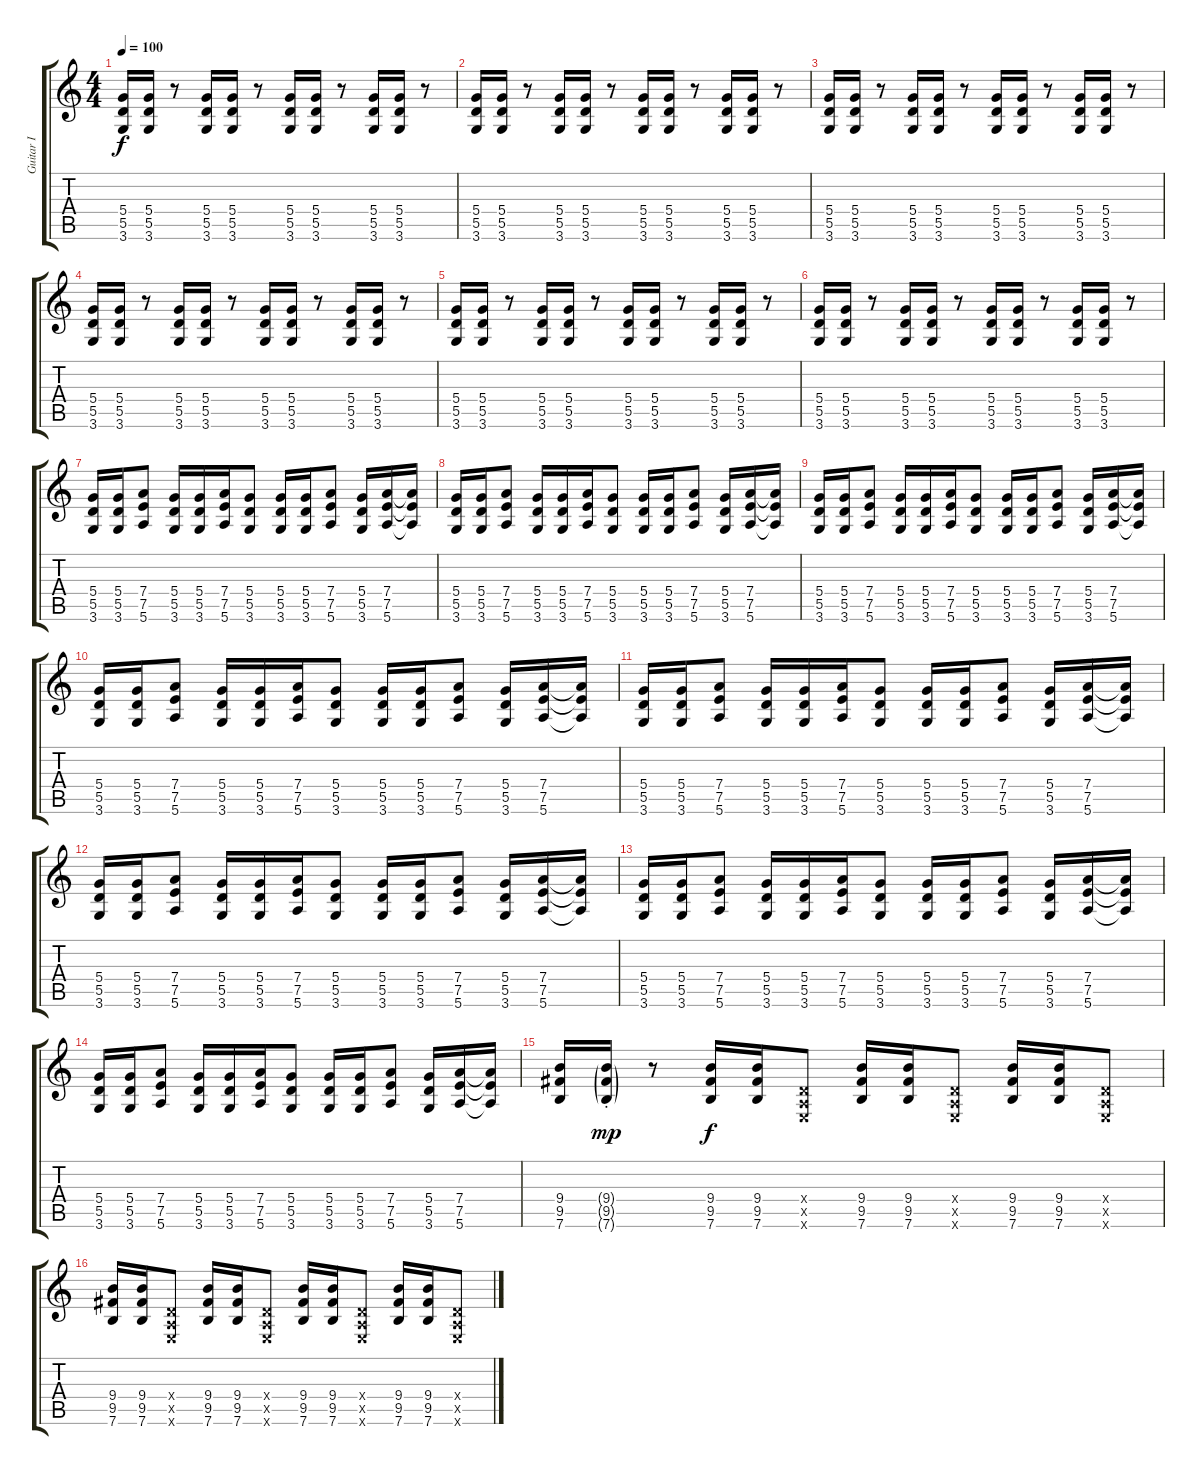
\track ("Guitar I" "Guitar I") {instrument distortionguitar}
\staff {score tabs}
\tuning (E4 B3 G3 D3 A2 E2) {hide}
\ts (4 4)
\tempo 100
\clef g2
\ks c
(5.4 5.5 3.6).16{dy f} (5.4 5.5 3.6).16 r.8 (5.4 5.5 3.6).16 (5.4 5.5 3.6).16 r.8 (5.4 5.5 3.6).16 (5.4 5.5 3.6).16 r.8 (5.4 5.5 3.6).16 (5.4 5.5 3.6).16 r.8 |
(5.4 5.5 3.6).16 (5.4 5.5 3.6).16 r.8 (5.4 5.5 3.6).16 (5.4 5.5 3.6).16 r.8 (5.4 5.5 3.6).16 (5.4 5.5 3.6).16 r.8 (5.4 5.5 3.6).16 (5.4 5.5 3.6).16 r.8 |
(5.4 5.5 3.6).16 (5.4 5.5 3.6).16 r.8 (5.4 5.5 3.6).16 (5.4 5.5 3.6).16 r.8 (5.4 5.5 3.6).16 (5.4 5.5 3.6).16 r.8 (5.4 5.5 3.6).16 (5.4 5.5 3.6).16 r.8 |
(5.4 5.5 3.6).16 (5.4 5.5 3.6).16 r.8 (5.4 5.5 3.6).16 (5.4 5.5 3.6).16 r.8 (5.4 5.5 3.6).16 (5.4 5.5 3.6).16 r.8 (5.4 5.5 3.6).16 (5.4 5.5 3.6).16 r.8 |
(5.4 5.5 3.6).16 (5.4 5.5 3.6).16 r.8 (5.4 5.5 3.6).16 (5.4 5.5 3.6).16 r.8 (5.4 5.5 3.6).16 (5.4 5.5 3.6).16 r.8 (5.4 5.5 3.6).16 (5.4 5.5 3.6).16 r.8 |
(5.4 5.5 3.6).16 (5.4 5.5 3.6).16 r.8 (5.4 5.5 3.6).16 (5.4 5.5 3.6).16 r.8 (5.4 5.5 3.6).16 (5.4 5.5 3.6).16 r.8 (5.4 5.5 3.6).16 (5.4 5.5 3.6).16 r.8 |
(5.4 5.5 3.6).16 (5.4 5.5 3.6).16 (7.4 7.5 5.6).8 (5.4 5.5 3.6).16 (5.4 5.5 3.6).16 (7.4 7.5 5.6).16 (5.4 5.5 3.6).8 (5.4 5.5 3.6).16 (5.4 5.5 3.6).16 (7.4 7.5 5.6).8 (5.4 5.5 3.6).16 (7.4 7.5 5.6).16 (7.4{t} 7.5{t} 5.6{t}).16 |
(5.4 5.5 3.6).16 (5.4 5.5 3.6).16 (7.4 7.5 5.6).8 (5.4 5.5 3.6).16 (5.4 5.5 3.6).16 (7.4 7.5 5.6).16 (5.4 5.5 3.6).8 (5.4 5.5 3.6).16 (5.4 5.5 3.6).16 (7.4 7.5 5.6).8 (5.4 5.5 3.6).16 (7.4 7.5 5.6).16 (7.4{t} 7.5{t} 5.6{t}).16 |
(5.4 5.5 3.6).16 (5.4 5.5 3.6).16 (7.4 7.5 5.6).8 (5.4 5.5 3.6).16 (5.4 5.5 3.6).16 (7.4 7.5 5.6).16 (5.4 5.5 3.6).8 (5.4 5.5 3.6).16 (5.4 5.5 3.6).16 (7.4 7.5 5.6).8 (5.4 5.5 3.6).16 (7.4 7.5 5.6).16 (7.4{t} 7.5{t} 5.6{t}).16 |
(5.4 5.5 3.6).16 (5.4 5.5 3.6).16 (7.4 7.5 5.6).8 (5.4 5.5 3.6).16 (5.4 5.5 3.6).16 (7.4 7.5 5.6).16 (5.4 5.5 3.6).8 (5.4 5.5 3.6).16 (5.4 5.5 3.6).16 (7.4 7.5 5.6).8 (5.4 5.5 3.6).16 (7.4 7.5 5.6).16 (7.4{t} 7.5{t} 5.6{t}).16 |
(5.4 5.5 3.6).16 (5.4 5.5 3.6).16 (7.4 7.5 5.6).8 (5.4 5.5 3.6).16 (5.4 5.5 3.6).16 (7.4 7.5 5.6).16 (5.4 5.5 3.6).8 (5.4 5.5 3.6).16 (5.4 5.5 3.6).16 (7.4 7.5 5.6).8 (5.4 5.5 3.6).16 (7.4 7.5 5.6).16 (7.4{t} 7.5{t} 5.6{t}).16 |
(5.4 5.5 3.6).16 (5.4 5.5 3.6).16 (7.4 7.5 5.6).8 (5.4 5.5 3.6).16 (5.4 5.5 3.6).16 (7.4 7.5 5.6).16 (5.4 5.5 3.6).8 (5.4 5.5 3.6).16 (5.4 5.5 3.6).16 (7.4 7.5 5.6).8 (5.4 5.5 3.6).16 (7.4 7.5 5.6).16 (7.4{t} 7.5{t} 5.6{t}).16 |
(5.4 5.5 3.6).16 (5.4 5.5 3.6).16 (7.4 7.5 5.6).8 (5.4 5.5 3.6).16 (5.4 5.5 3.6).16 (7.4 7.5 5.6).16 (5.4 5.5 3.6).8 (5.4 5.5 3.6).16 (5.4 5.5 3.6).16 (7.4 7.5 5.6).8 (5.4 5.5 3.6).16 (7.4 7.5 5.6).16 (7.4{t} 7.5{t} 5.6{t}).16 |
(5.4 5.5 3.6).16 (5.4 5.5 3.6).16 (7.4 7.5 5.6).8 (5.4 5.5 3.6).16 (5.4 5.5 3.6).16 (7.4 7.5 5.6).16 (5.4 5.5 3.6).8 (5.4 5.5 3.6).16 (5.4 5.5 3.6).16 (7.4 7.5 5.6).8 (5.4 5.5 3.6).16 (7.4 7.5 5.6).16 (7.4{t} 7.5{t} 5.6{t}).16 |
(9.4 9.5 7.6).16 (9.4{g st} 9.5{g st} 7.6{g st}).16{dy mp} r.8 (9.4 9.5 7.6).16{dy f} (9.4 9.5 7.6).16 (0.4{x} 0.5{x} 0.6{x}).8 (9.4 9.5 7.6).16 (9.4 9.5 7.6).16 (0.4{x} 0.5{x} 0.6{x}).8 (9.4 9.5 7.6).16 (9.4 9.5 7.6).16 (0.4{x} 0.5{x} 0.6{x}).8 |
(9.4 9.5 7.6).16 (9.4 9.5 7.6).16 (0.4{x} 0.5{x} 0.6{x}).8 (9.4 9.5 7.6).16 (9.4 9.5 7.6).16 (0.4{x} 0.5{x} 0.6{x}).8 (9.4 9.5 7.6).16 (9.4 9.5 7.6).16 (0.4{x} 0.5{x} 0.6{x}).8 (9.4 9.5 7.6).16 (9.4 9.5 7.6).16 (0.4{x} 0.5{x} 0.6{x}).8
